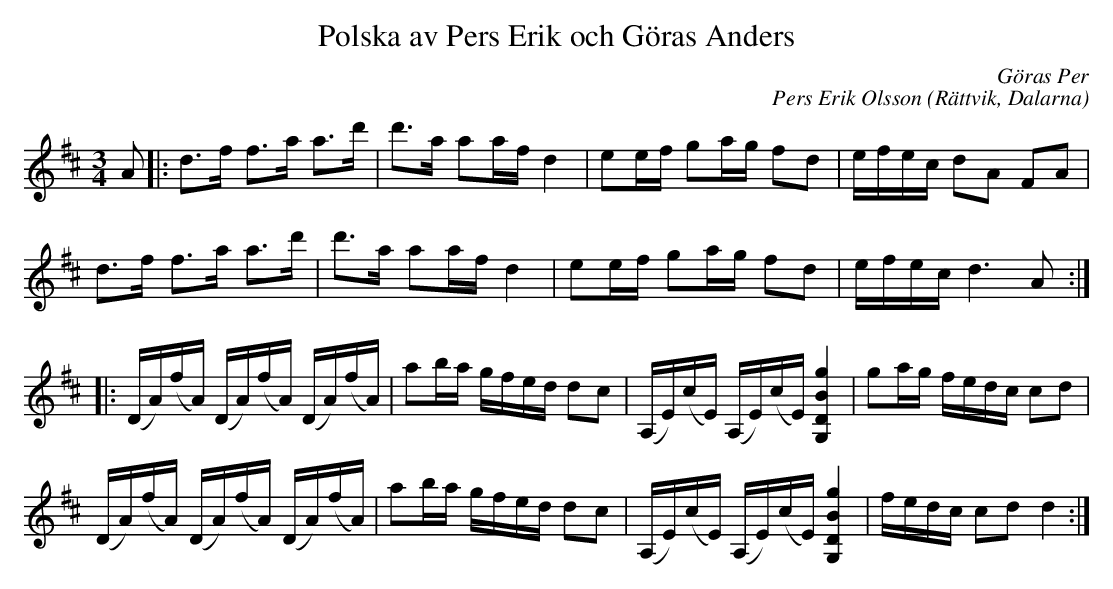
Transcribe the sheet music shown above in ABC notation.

X:1
T:Polska av Pers Erik och Göras Anders
C:Göras Per
C:Pers Erik Olsson
O:Rättvik, Dalarna
M:3/4
L:1/16
K:D
V:1
A2 |: d3f f3a a3d' | d'3a a2af d4 | e2ef g2ag f2d2 | efec d2A2 F2A2 |
d3f f3a a3d' | d'3a a2af d4 | e2ef g2ag f2d2 | efec d6 A2 ::
(DA)(fA) (DA)(fA) (DA)(fA) | a2ba gfed d2c2 | (A,E)(cE) (A,E)(cE) [G,DBg]4 | g2ag fedc c2d2 |
(DA)(fA) (DA)(fA) (DA)(fA) | a2ba gfed d2c2 | (A,E)(cE) (A,E)(cE) [G,DBg]4 | fedc c2d2 d4 :|
